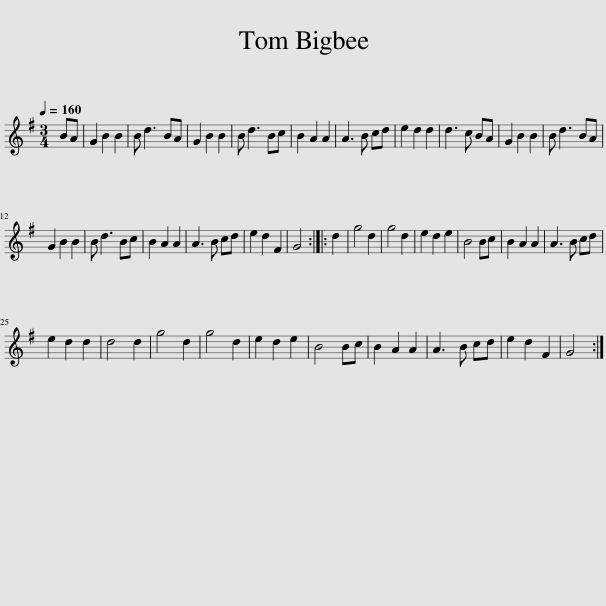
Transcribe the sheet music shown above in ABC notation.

X:1
L:1/8
Q:1/4=160
M:3/4
I:linebreak $
K:G
V:1 treble
V:1
 BA | G2 B2 B2 | B d3 BA | G2 B2 B2 | B d3 Bc | %5
 B2 A2 A2 | A3 B cd | e2 d2 d2 | d3 c BA | G2 B2 B2 | %10
 B d3 BA |$ G2 B2 B2 | B d3 Bc | B2 A2 A2 | A3 B cd | %15
 e2 d2 F2 | G4 :: d2 | g4 d2 | g4 d2 | %20
 e2 d2 e2 | B4 Bc | B2 A2 A2 | A3 B cd |$ e2 d2 d2 | %25
 d4 d2 | g4 d2 | g4 d2 | e2 d2 e2 | B4 Bc | %30
 B2 A2 A2 | A3 B cd | e2 d2 F2 | G4 :| %34
